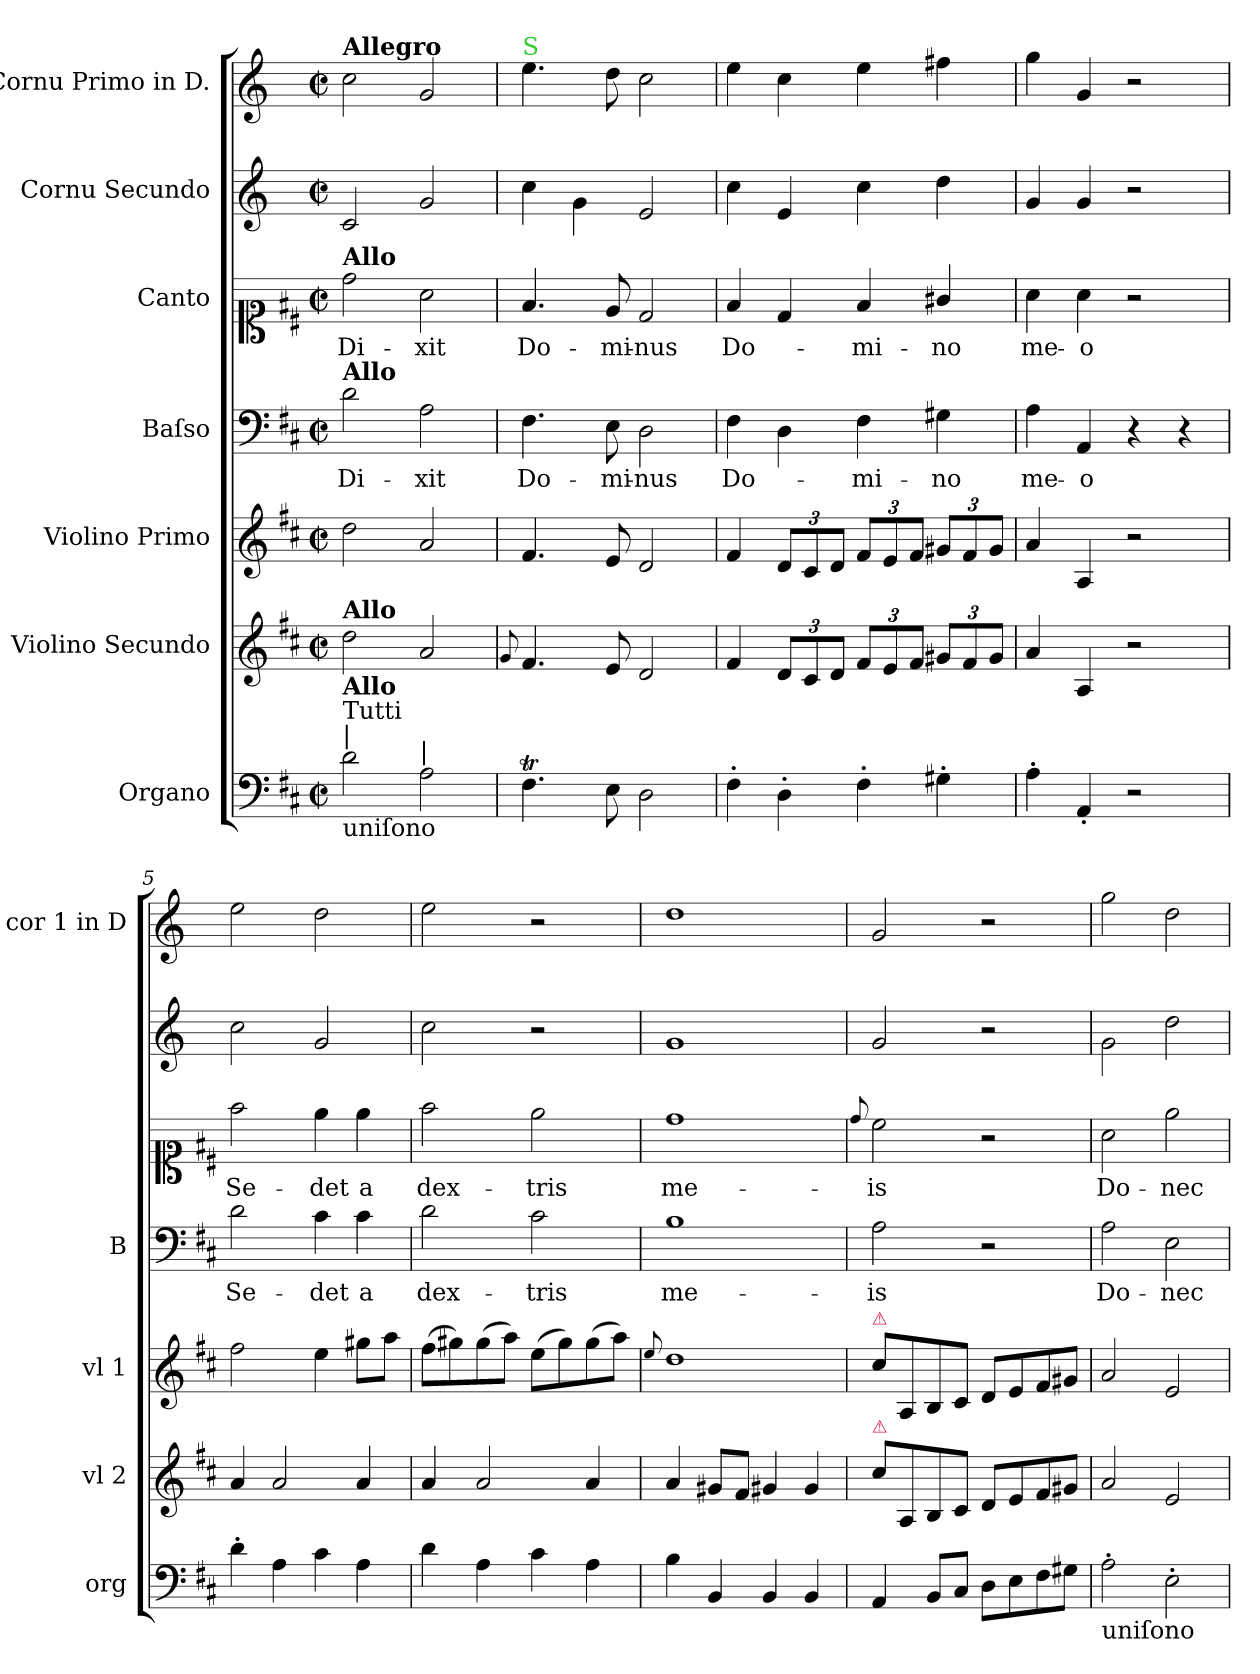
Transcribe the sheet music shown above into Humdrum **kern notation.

**kern	**kern	**kern	**kern	**text	**kern	**text	**kern	**kern
*part7	*part6	*part5	*part4	*part4	*part3	*part3	*part2	*part1
*staff7	*staff6	*staff5	*staff4	*staff4	*staff3	*staff3	*staff2	*staff1
*I"Organo	*I"Violino Secundo	*I"Violino Primo	*I"Baſso	*	*I"Canto	*	*I"Cornu Secundo	*I"Cornu Primo in D.
*I'org	*I'vl 2	*I'vl 1	*I'B	*	*	*	*	*I'cor 1 in D
*clefF4	*clefG2	*clefG2	*clefF4	*	*clefC1	*	*clefG2	*clefG2
*	*	*	*	*	*	*	*ITrd6c10	*ITrd6c10
*k[f#c#]	*k[f#c#]	*k[f#c#]	*k[f#c#]	*	*k[f#c#]	*	*k[f#c#]	*k[f#c#]
*D:	*D:	*D:	*D:	*	*D:	*	*D:	*D:
*M2/2	*M2/2	*M2/2	*M2/2	*	*M2/2	*	*M2/2	*M2/2
*met(c|)	*met(c|)	*met(c|)	*met(c|)	*	*met(c|)	*	*met(c|)	*met(c|)
=1	=1	=1	=1	=1	=1	=1	=1	=1
!	!	!	!	!	!	!	!	!LO:TX:a:B:t=Allegro
!	!	!	!	!	!LO:TX:a:B:t=Allo	!	!	!
!	!	!	!LO:TX:a:B:t=Allo	!	!	!	!	!
!	!LO:TX:a:B:t=Allo	!	!	!	!	!	!	!
!LO:TX:a:t=|	!	!	!	!	!	!	!	!
!LO:TX:b:t=uniſono	!	!	!	!	!	!	!	!
!LO:TX:a:t=Tutti	!	!	!	!	!	!	!	!
!LO:TX:a:B:t=Allo	!	!	!	!	!	!	!	!
2d\	2dd\	2dd\	2d\	Di-	2dd\	Di-	2D/	2d\
!LO:TX:a:t=|	!	!	!	!	!	!	!	!
2A\	2a/	2a/	2A\	-xit	2a\	-xit	2A/	2A/
=2	=2	=2	=2	=2	=2	=2	=2	=2
.	8qqg/	.	.	.	.	.	.	.
!	!	!	!	!	!	!	!	!LO:TX:a:color=limegreen:t=S
4.F#t\	4.f#/	4.f#/	4.F#\	Do-	4.f#/	Do-	4d\	4.f#\
.	.	.	.	.	.	.	4A\	.
8E\	8e/	8e/	8E\	-mi-	8e/	-mi-	.	8e\
2D\	2d/	2d/	2D\	-nus	2d/	-nus	2F#/	2d\
=3	=3	=3	=3	=3	=3	=3	=3	=3
4F#'\	4f#/	4f#/	4F#\	Do-	4f#/	Do-	4d\	4f#\
4D'\	12d/L	12d/L	4D\	.	4d/	.	4F#/	4d\
.	12c#/	12c#/	.	.	.	.	.	.
.	12d/J	12d/J	.	.	.	.	.	.
4F#'\	12f#/L	12f#/L	4F#\	-mi-	4f#/	-mi-	4d\	4f#\
.	12e/	12e/	.	.	.	.	.	.
.	12f#/J	12f#/J	.	.	.	.	.	.
4G#X'\	12g#X/L	12g#X/L	4G#X\	-no	4g#X/	-no	4e\	4g#X\
.	12f#/	12f#/	.	.	.	.	.	.
.	12g#/J	12g#/J	.	.	.	.	.	.
=4	=4	=4	=4	=4	=4	=4	=4	=4
4A'\	4a/	4a/	4A\	me-	4a\	me-	4A/	4a\
4AA'/	4A/	4A/	4AA/	-o	4a\	-o	4A/	4A/
2r	2r	2r	4r	.	2r	.	2r	2r
.	.	.	4r	.	.	.	.	.
=5	=5	=5	=5	=5	=5	=5	=5	=5
4d'\	4a/	2ff#\	2d\	Se-	2ff#\	Se-	2d\	2f#\
4A\	2a/	.	.	.	.	.	.	.
4c#\	.	4ee\	4c#\	-det	4ee\	-det	2A/	2e\
4A\	4a/	8gg#X\L	4c#\	a	4ee\	a	.	.
.	.	8aa\J	.	.	.	.	.	.
=6	=6	=6	=6	=6	=6	=6	=6	=6
4d\	4a/	(8ff#\L	2d\	dex-	2ff#\	dex-	2d\	2f#\
.	.	8gg#X\)	.	.	.	.	.	.
4A\	2a/	(8gg#\	.	.	.	.	.	.
.	.	8aa\J)	.	.	.	.	.	.
4c#\	.	(8ee\L	2c#\	-tris	2ee\	-tris	2r	2r
.	.	8gg#\)	.	.	.	.	.	.
4A\	4a/	(8gg#\	.	.	.	.	.	.
.	.	8aa\J)	.	.	.	.	.	.
=7	=7	=7	=7	=7	=7	=7	=7	=7
.	.	8qqee/	.	.	.	.	.	.
4B\	4a/	1dd	1B	me-	1dd	me-	1A	1e
4BB/	8g#X/L	.	.	.	.	.	.	.
.	8f#/J	.	.	.	.	.	.	.
4BB/	4g#X/	.	.	.	.	.	.	.
4BB/	4g#/	.	.	.	.	.	.	.
=8	=8	=8	=8	=8	=8	=8	=8	=8
.	.	.	.	.	8qqdd/	.	.	.
!	!	!LO:TX:a:color=crimson:t=⚠	!	!	!	!	!	!
!	!LO:TX:a:color=crimson:t=⚠	!	!	!	!	!	!	!
4AA/	8cc#\L	8cc#\L	2A\	-is	2cc#\	-is	2A/	2A/
.	8A/	8A/	.	.	.	.	.	.
8BB/L	8B/	8B/	.	.	.	.	.	.
8C#/J	8c#/J	8c#/J	.	.	.	.	.	.
8D\L	8d/L	8d/L	2r	.	2r	.	2r	2r
8E\	8e/	8e/	.	.	.	.	.	.
8F#\	8f#/	8f#/	.	.	.	.	.	.
8G#X\J	8g#X/J	8g#X/J	.	.	.	.	.	.
=9	=9	=9	=9	=9	=9	=9	=9	=9
!LO:TX:b:t=uniſono	!	!	!	!	!	!	!	!
2A'\	2a/	2a/	2A\	Do-	2a\	Do-	2A\	2a\
2E'\	2e/	2e/	2E\	-nec	2ee\	-nec	2e\	2e\
=	=	=	=	=	=	=	=	=
*-	*-	*-	*-	*-	*-	*-	*-	*-
